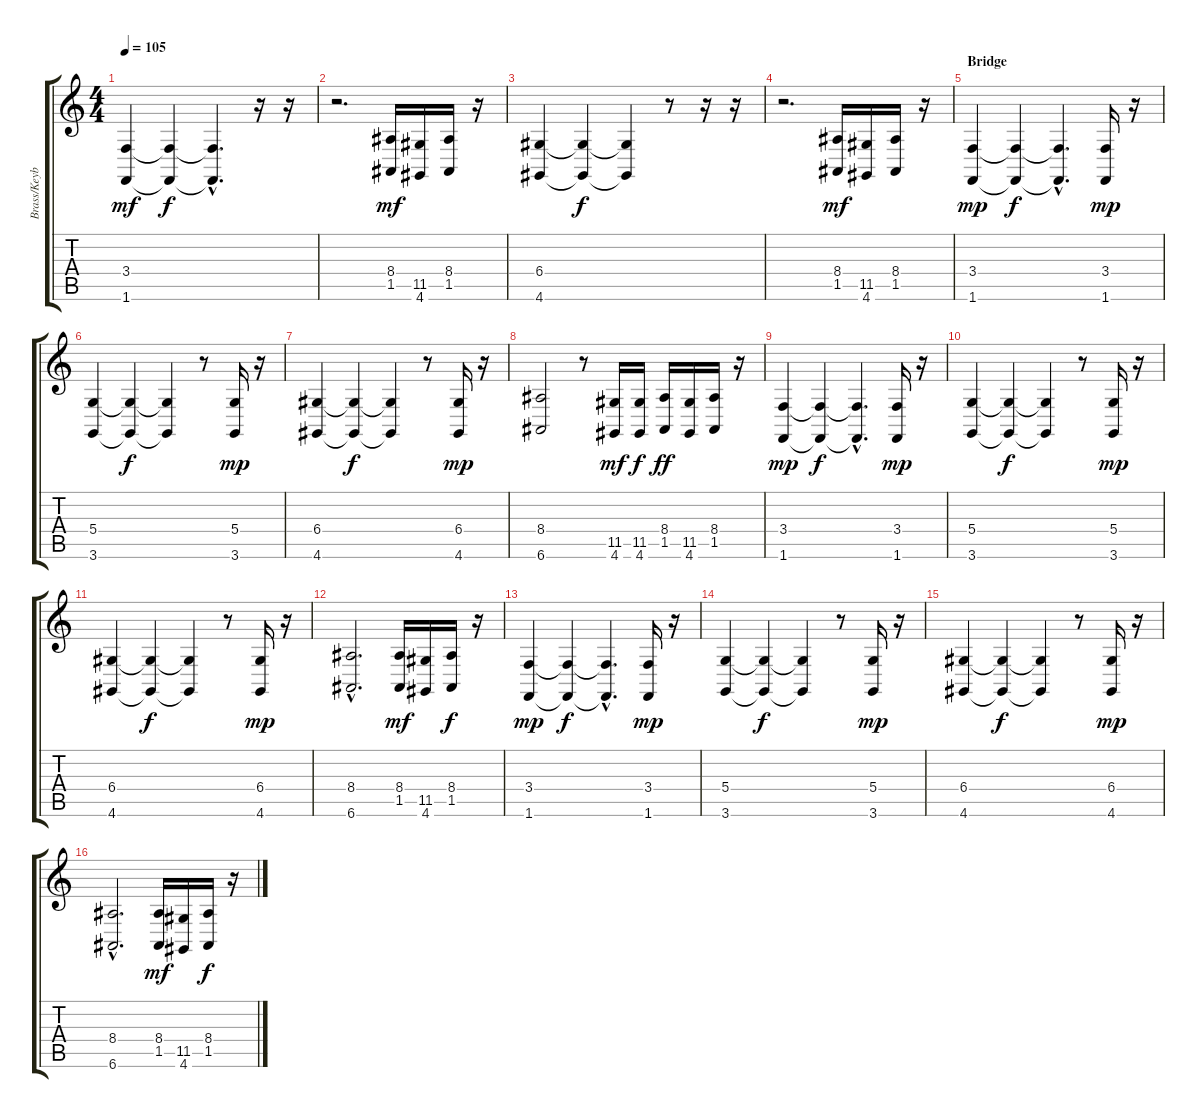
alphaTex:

\track ("Brass/Keyboard" "Brass/Keyb") {instrument brasssection}
\staff {score tabs}
\tuning (E4 B3 G3 D3 A2 E2) {hide}
\ts (4 4)
\tempo 105
\clef g2
\ks c
(3.4 1.6).4{dy mf volume 5} (3.4{t} 1.6{t}).4{dy f} (3.4{hac t} 1.6{hac t}).4{d} r.16{volume 9} r.16 |
r.2{d} (8.4 1.5).16{dy mf} (11.5 4.6).16 (8.4 1.5).16 r.16 |
(6.4 4.6).4{volume 5} (6.4{t} 4.6{t}).4{dy f} (6.4{t} 4.6{t}).4 r.8 r.16{volume 9} r.16 |
r.2{d} (8.4 1.5).16{dy mf} (11.5 4.6).16 (8.4 1.5).16 r.16 |
\section ("" "Bridge")
(3.4 1.6).4{dy mp volume 5} (3.4{t} 1.6{t}).4{dy f} (3.4{hac t} 1.6{hac t}).4{d} (3.4 1.6).16{dy mp volume 9} r.16 |
(5.4 3.6).4{volume 5} (5.4{t} 3.6{t}).4{dy f} (5.4{t} 3.6{t}).4 r.8 (5.4 3.6).16{dy mp volume 9} r.16 |
(6.4 4.6).4{volume 5} (6.4{t} 4.6{t}).4{dy f} (6.4{t} 4.6{t}).4 r.8 (6.4 4.6).16{dy mp volume 9} r.16 |
(8.4 6.6).2 r.8 (11.5 4.6).16{dy mf} (11.5 4.6).16{dy f} (8.4 1.5).16{dy ff} (11.5 4.6).16 (8.4 1.5).16 r.16 |
(3.4 1.6).4{dy mp volume 5} (3.4{t} 1.6{t}).4{dy f} (3.4{hac t} 1.6{hac t}).4{d} (3.4 1.6).16{dy mp volume 9} r.16 |
(5.4 3.6).4{volume 5} (5.4{t} 3.6{t}).4{dy f} (5.4{t} 3.6{t}).4 r.8 (5.4 3.6).16{dy mp volume 9} r.16 |
(6.4 4.6).4{volume 5} (6.4{t} 4.6{t}).4{dy f} (6.4{t} 4.6{t}).4 r.8 (6.4 4.6).16{dy mp volume 9} r.16 |
(8.4{hac} 6.6{hac}).2{d} (8.4 1.5).16{dy mf} (11.5 4.6).16 (8.4 1.5).16{dy f} r.16 |
(3.4 1.6).4{dy mp volume 5} (3.4{t} 1.6{t}).4{dy f} (3.4{hac t} 1.6{hac t}).4{d} (3.4 1.6).16{dy mp volume 9} r.16 |
(5.4 3.6).4{volume 5} (5.4{t} 3.6{t}).4{dy f} (5.4{t} 3.6{t}).4 r.8 (5.4 3.6).16{dy mp volume 9} r.16 |
(6.4 4.6).4{volume 5} (6.4{t} 4.6{t}).4{dy f} (6.4{t} 4.6{t}).4 r.8 (6.4 4.6).16{dy mp volume 9} r.16 |
(8.4{hac} 6.6{hac}).2{d} (8.4 1.5).16{dy mf} (11.5 4.6).16 (8.4 1.5).16{dy f} r.16
